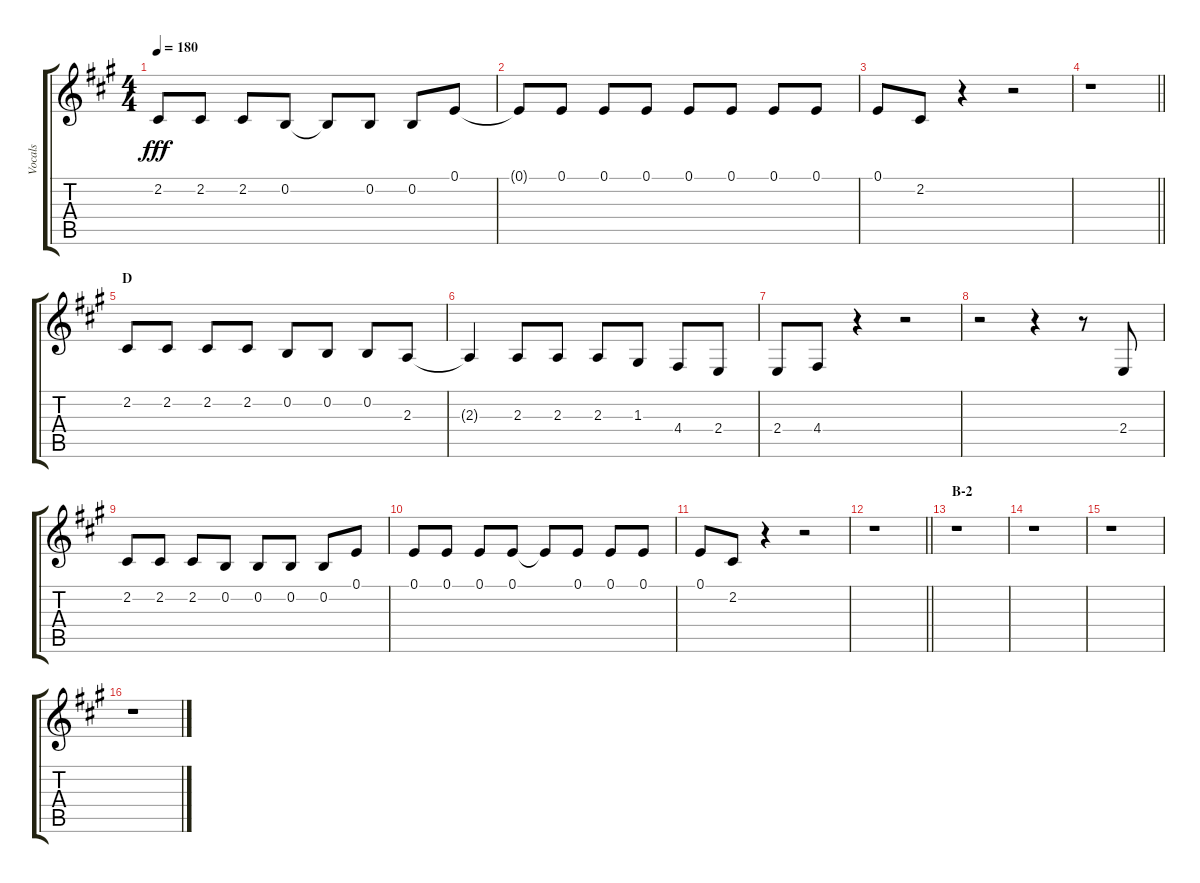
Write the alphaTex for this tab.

\track ("Vocals" "Vocals") {instrument voiceoohs}
\staff {score tabs}
\tuning (E4 B3 G3 D3 A2 E2) {hide}
\ts (4 4)
\tempo 180
\clef g2
\ks a
2.2.8{dy fff} 2.2.8 2.2.8 0.2.8 0.2{t}.8 0.2.8 0.2.8 0.1.8 |
0.1{t}.8 0.1.8 0.1.8 0.1.8 0.1.8 0.1.8 0.1.8 0.1.8 |
0.1.8 2.2.8 r.4 r.2 |
\barLineRight lightlight
r.1 |
\section ("" "D")
2.2.8 2.2.8 2.2.8 2.2.8 0.2.8 0.2.8 0.2.8 2.3.8 |
2.3{t}.4 2.3.8 2.3.8 2.3.8 1.3.8 4.4.8 2.4.8 |
2.4.8 4.4.8 r.4 r.2 |
r.2 r.4 r.8 2.4.8 |
2.2.8 2.2.8 2.2.8 0.2.8 0.2.8 0.2.8 0.2.8 0.1.8 |
0.1.8 0.1.8 0.1.8 0.1.8 0.1{t}.8 0.1.8 0.1.8 0.1.8 |
0.1.8 2.2.8 r.4 r.2 |
\barLineRight lightlight
r.1 |
\section ("" "B-2")
r.1 |
r.1 |
r.1 |
r.1
